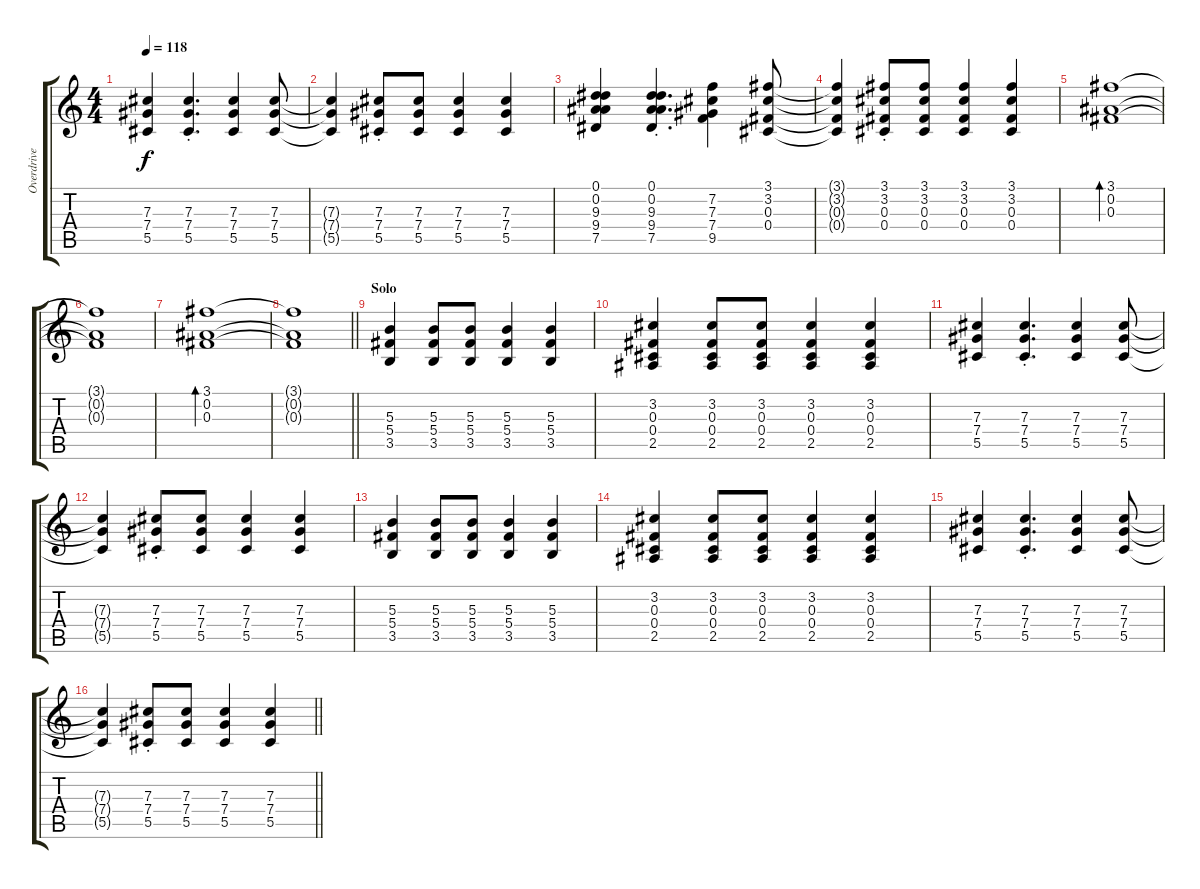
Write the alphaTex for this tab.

\track ("Overdrive Rhythm" "Overdrive ") {instrument overdrivenguitar}
\staff {score tabs}
\tuning (Eb4 Bb3 Gb3 Db3 Ab2 Eb2) {hide}
\ts (4 4)
\tempo 118
\clef g2
\ks c
(7.3 7.4 5.5).4{dy f} (7.3{st} 7.4{st} 5.5{st}).4{d} (7.3 7.4 5.5).4 (7.3 7.4 5.5).8 |
(7.3{t} 7.4{t} 5.5{t}).4 (7.3{st} 7.4{st} 5.5{st}).8 (7.3 7.4 5.5).8 (7.3 7.4 5.5).4 (7.3 7.4 5.5).4 |
(0.1 0.2 9.3 9.4 7.5).4 (0.1{st} 0.2{st} 9.3{st} 9.4{st} 7.5{st}).4{d} (7.2 7.3 7.4 9.5).4 (3.1 3.2 0.3 0.4).8 |
(3.1{t} 3.2{t} 0.3{t} 0.4{t}).4 (3.1{st} 3.2{st} 0.3{st} 0.4{st}).8 (3.1 3.2 0.3 0.4).8 (3.1 3.2 0.3 0.4).4 (3.1 3.2 0.3 0.4).4 |
(3.1 0.2 0.3).1{bd 480} |
(3.1{t} 0.2{t} 0.3{t}).1 |
(3.1 0.2 0.3).1{bd 480} |
\barLineRight lightlight
(3.1{t} 0.2{t} 0.3{t}).1 |
\section ("" "Solo")
(5.3 5.4 3.5).4 (5.3 5.4 3.5).8 (5.3 5.4 3.5).8 (5.3 5.4 3.5).4 (5.3 5.4 3.5).4 |
(3.2 0.3 0.4 2.5).4 (3.2 0.3 0.4 2.5).8 (3.2 0.3 0.4 2.5).8 (3.2 0.3 0.4 2.5).4 (3.2 0.3 0.4 2.5).4 |
(7.3 7.4 5.5).4 (7.3{st} 7.4{st} 5.5{st}).4{d} (7.3 7.4 5.5).4 (7.3 7.4 5.5).8 |
(7.3{t} 7.4{t} 5.5{t}).4 (7.3{st} 7.4{st} 5.5{st}).8 (7.3 7.4 5.5).8 (7.3 7.4 5.5).4 (7.3 7.4 5.5).4 |
(5.3 5.4 3.5).4 (5.3 5.4 3.5).8 (5.3 5.4 3.5).8 (5.3 5.4 3.5).4 (5.3 5.4 3.5).4 |
(3.2 0.3 0.4 2.5).4 (3.2 0.3 0.4 2.5).8 (3.2 0.3 0.4 2.5).8 (3.2 0.3 0.4 2.5).4 (3.2 0.3 0.4 2.5).4 |
(7.3 7.4 5.5).4 (7.3{st} 7.4{st} 5.5{st}).4{d} (7.3 7.4 5.5).4 (7.3 7.4 5.5).8 |
\barLineRight lightlight
(7.3{t} 7.4{t} 5.5{t}).4 (7.3{st} 7.4{st} 5.5{st}).8 (7.3 7.4 5.5).8 (7.3 7.4 5.5).4 (7.3 7.4 5.5).4
